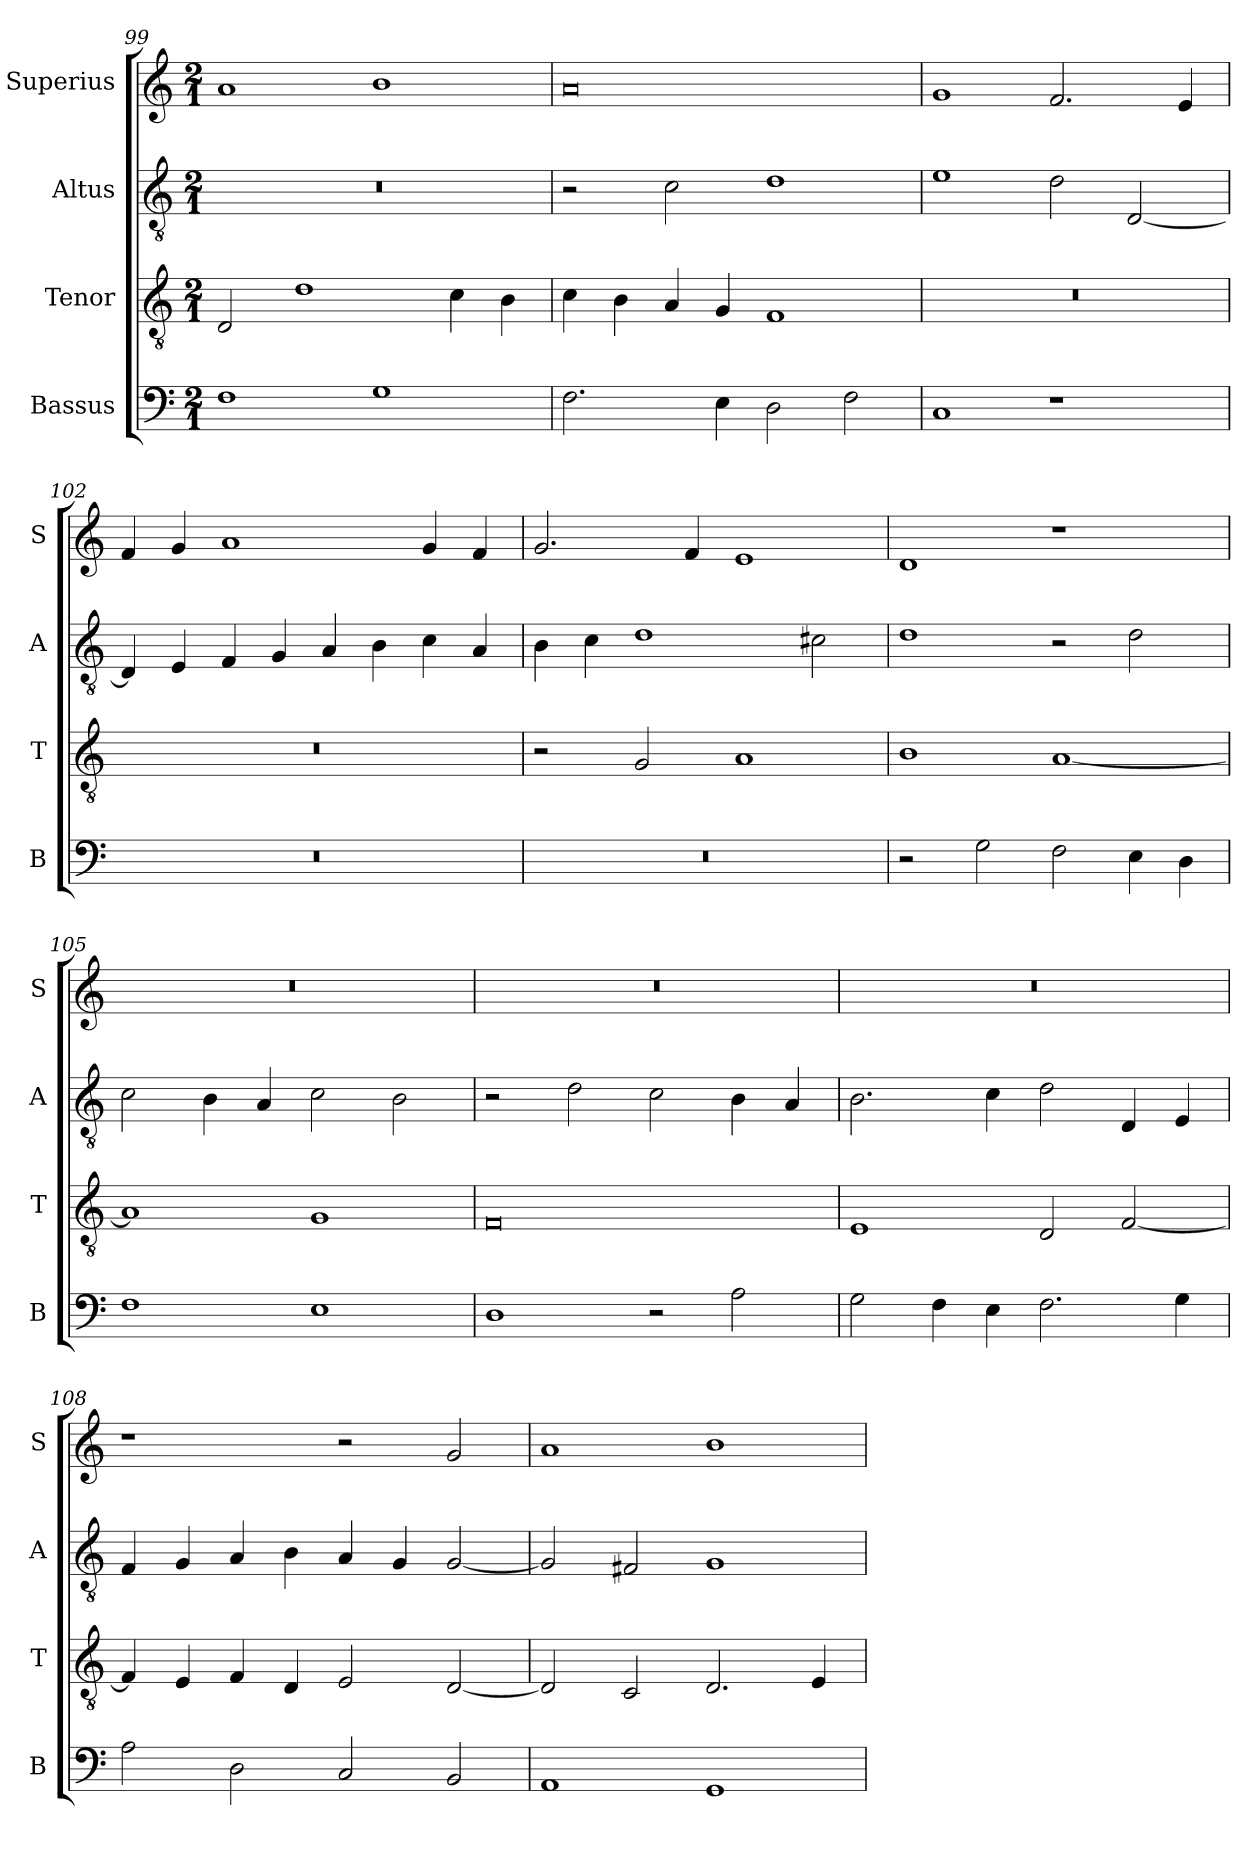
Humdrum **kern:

**kern	**kern	**kern	**kern
*part4	*part3	*part2	*part1
*staff4	*staff3	*staff2	*staff1
*I"Bassus	*I"Tenor	*I"Altus	*I"Superius
*I'B	*I'T	*I'A	*I'S
*clefF4	*clefGv2	*clefGv2	*clefG2
*k[]	*k[]	*k[]	*k[]
*C:	*C:	*C:	*C:
*M2/1	*M2/1	*M2/1	*M2/1
=99	=99	=99	=99
1F	2D	0r	1a
.	1d	.	.
1G	.	.	1b
.	4c	.	.
.	4B	.	.
=100	=100	=100	=100
2.F	4c	2r	0a
.	4B	.	.
.	4A	2c	.
4E	4G	.	.
2D	1F	1d	.
2F	.	.	.
=101	=101	=101	=101
1C	0r	1e	1g
1r	.	2d	2.f
.	.	[2D	.
.	.	.	4e
=102	=102	=102	=102
0r	0r	4D]	4f
.	.	4E	4g
.	.	4F	1a
.	.	4G	.
.	.	4A	.
.	.	4B	.
.	.	4c	4g
.	.	4A	4f
=103	=103	=103	=103
0r	2r	4B	2.g
.	.	4c	.
.	2G	1d	.
.	.	.	4f
.	1A	.	1e
.	.	2c#X	.
=104	=104	=104	=104
2r	1B	1d	1d
2G	.	.	.
2F	[1A	2r	1r
4E	.	2d	.
4D	.	.	.
=105	=105	=105	=105
1F	1A]	2c	0r
.	.	4B	.
.	.	4A	.
1E	1G	2c	.
.	.	2B	.
=106	=106	=106	=106
1D	0F	2r	0r
.	.	2d	.
2r	.	2c	.
2A	.	4B	.
.	.	4A	.
=107	=107	=107	=107
2G	1E	2.B	0r
4F	.	.	.
4E	.	4c	.
2.F	2D	2d	.
.	[2F	4D	.
4G	.	4E	.
=108	=108	=108	=108
2A	4F]	4F	1r
.	4E	4G	.
2D	4F	4A	.
.	4D	4B	.
2C	2E	4A	2r
.	.	4G	.
2BB	[2D	[2G	2g
=109	=109	=109	=109
1AA	2D]	2G]	1a
.	2C	2F#X	.
1GG	2.D	1G	1b
.	4E	.	.
=	=	=	=
*-	*-	*-	*-
